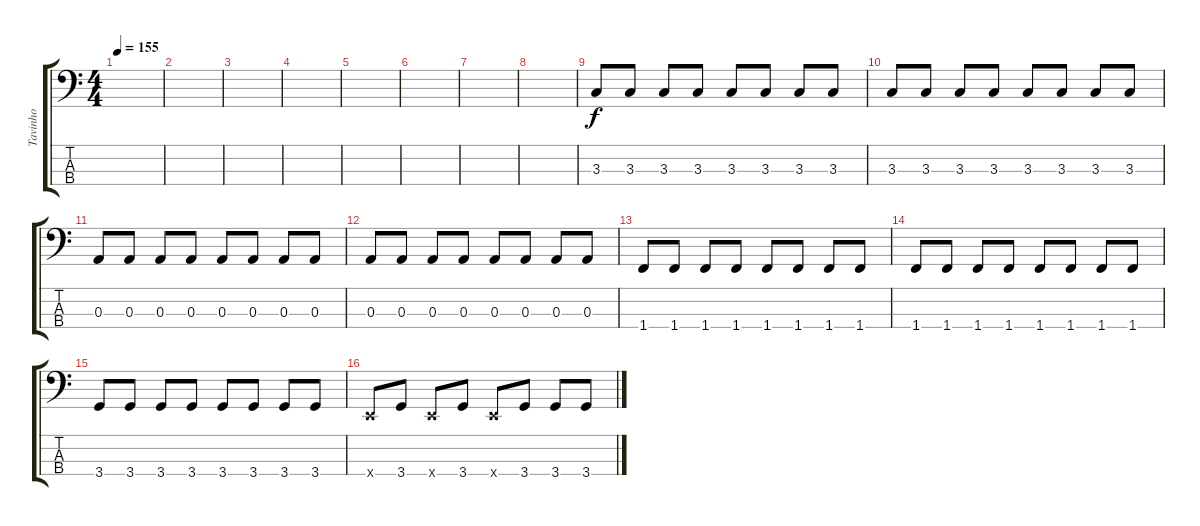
\track ("Tavinho" "Tavinho") {instrument electricbasspick}
\staff {score tabs}
\tuning (G2 D2 A1 E1) {hide}
\ts (4 4)
\tempo 155
\clef f4
\ks c
|
|
|
|
|
|
|
|
3.3.8 3.3.8 3.3.8 3.3.8 3.3.8 3.3.8 3.3.8 3.3.8 |
3.3.8 3.3.8 3.3.8 3.3.8 3.3.8 3.3.8 3.3.8 3.3.8 |
0.3.8 0.3.8 0.3.8 0.3.8 0.3.8 0.3.8 0.3.8 0.3.8 |
0.3.8 0.3.8 0.3.8 0.3.8 0.3.8 0.3.8 0.3.8 0.3.8 |
1.4.8 1.4.8 1.4.8 1.4.8 1.4.8 1.4.8 1.4.8 1.4.8 |
1.4.8 1.4.8 1.4.8 1.4.8 1.4.8 1.4.8 1.4.8 1.4.8 |
3.4.8 3.4.8 3.4.8 3.4.8 3.4.8 3.4.8 3.4.8 3.4.8 |
0.4{x}.8 3.4.8 0.4{x}.8 3.4.8 0.4{x}.8 3.4.8 3.4.8 3.4.8
